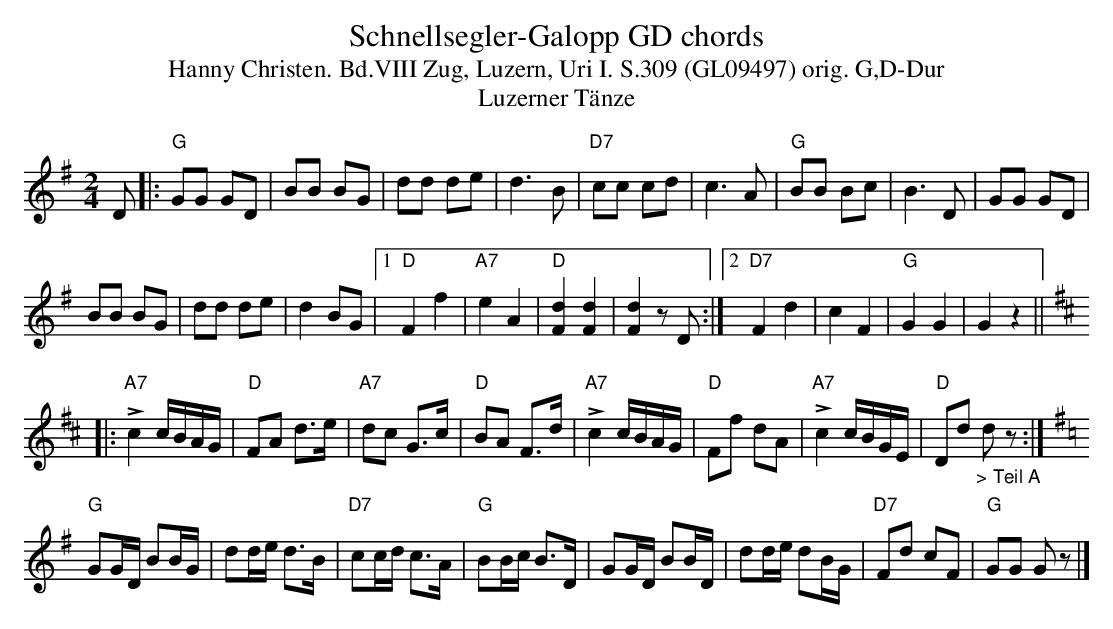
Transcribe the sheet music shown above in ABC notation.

X:1
T:Schnellsegler-Galopp GD chords
T:Hanny Christen. Bd.VIII Zug, Luzern, Uri I. S.309 (GL09497) orig. G,D-Dur
T: Luzerner T\"anze
M:2/4
L:1/8
K:G %%MIDI gchordon
D |: "G"GG GD | BB BG | dd de | d3B | "D7"cc cd | c3A | "G"BB Bc | B3D | GG GD |
BB BG | dd de | d2 BG |1 "D"F2f2 | "A7"e2A2 | "D"[F2d2] [F2d2] | [F2d2] zD :|2 "D7"F2d2 | c2F2 | "G"G2G2 | G2z2 || [K:D]
|:"A7"+>+c2 c/B/A/G/ | "D"FA d>e | "A7"dc G>c | "D"BA F>d | "A7"+>+c2 c/B/A/G/ | "D"Ff dA | "A7"+>+c2 c/B/G/E/ | "D"Dd"_> Teil A" dz :| [K:G]
"G"GG/D/ BB/G/ | dd/e/ d>B | "D7"cc/d/ c>A | "G"BB/c/ B>D | GG/D/ BB/D/ | dd/e/ dB/G/ | "D7"Fd cF | "G"GG Gz |]
